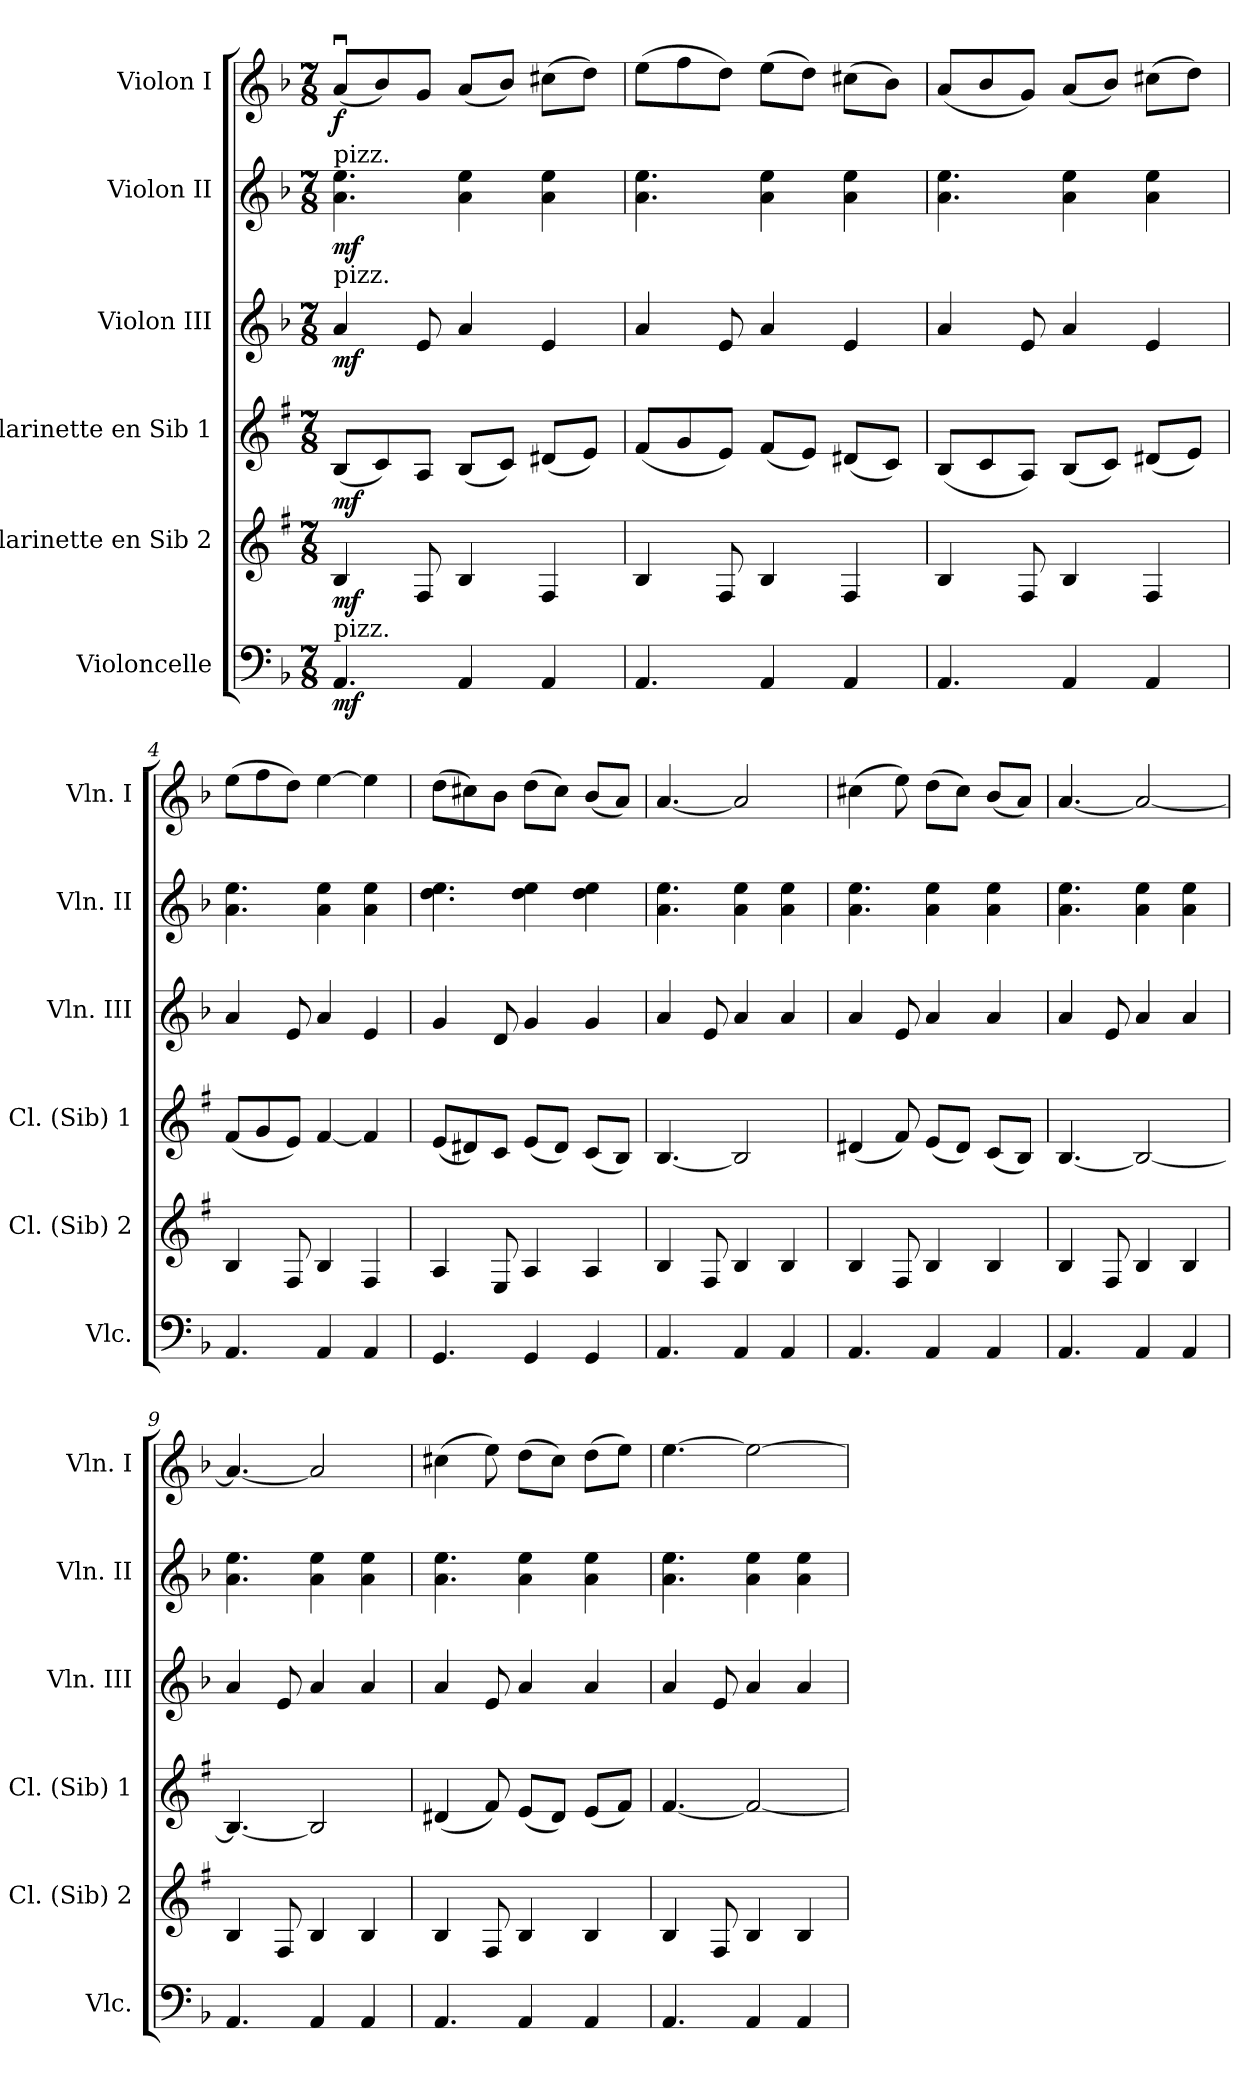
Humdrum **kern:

**kern	**dynam	**kern	**dynam	**kern	**dynam	**kern	**dynam	**kern	**dynam	**kern	**dynam
*part6	*part6	*part5	*part5	*part4	*part4	*part3	*part3	*part2	*part2	*part1	*part1
*staff6	*staff6	*staff5	*staff5	*staff4	*staff4	*staff3	*staff3	*staff2	*staff2	*staff1	*staff1
*I"Violoncelle	*	*I"Clarinette en Sib 2	*	*I"Clarinette en Sib 1	*	*I"Violon III	*	*I"Violon II	*	*I"Violon I	*
*I'Vlc.	*	*I'Cl. (Sib) 2	*	*I'Cl. (Sib) 1	*	*I'Vln. III	*	*I'Vln. II	*	*I'Vln. I	*
*clefF4	*	*clefG2	*	*clefG2	*	*clefG2	*	*clefG2	*	*clefG2	*
*	*	*ITrd1c2	*	*ITrd1c2	*	*	*	*	*	*	*
*k[b-]	*	*k[b-]	*	*k[b-]	*	*k[b-]	*	*k[b-]	*	*k[b-]	*
*F:	*	*F:	*	*F:	*	*F:	*	*F:	*	*F:	*
*M7/8	*	*M7/8	*	*M7/8	*	*M7/8	*	*M7/8	*	*M7/8	*
=1	=1	=1	=1	=1	=1	=1	=1	=1	=1	=1	=1
!	!	!	!	!	!	!	!	!LO:TX:a:t=pizz.	!	!	!
!	!	!	!	!	!	!LO:TX:a:t=pizz.	!	!	!	!	!
!LO:TX:a:t=pizz.	!	!	!	!	!	!	!	!	!	!	!
!	!LO:DY:b	!	!LO:DY:b	!	!LO:DY:b	!	!LO:DY:b	!	!LO:DY:b	!	!LO:DY:b
4.AA/	mf	4A/	mf	(<8A/L	mf	4a/	mf	4.a\ 4.ee\	mf	(<8au>/L	f
.	.	.	.	8B-/)	.	.	.	.	.	8b-/)	.
.	.	8E/	.	8G/J	.	8e/	.	.	.	8g/J	.
4AA/	.	4A/	.	(<8A/L	.	4a/	.	4a\ 4ee\	.	(<8a/L	.
.	.	.	.	8B-/J)	.	.	.	.	.	8b-/J)	.
4AA/	.	4E/	.	(<8c#X/L	.	4e/	.	4a\ 4ee\	.	(>8cc#X\L	.
.	.	.	.	8d/J)	.	.	.	.	.	8dd\J)	.
=2	=2	=2	=2	=2	=2	=2	=2	=2	=2	=2	=2
4.AA/	.	4A/	.	(<8e/L	.	4a/	.	4.a\ 4.ee\	.	(>8ee\L	.
.	.	.	.	8f/	.	.	.	.	.	8ff\	.
.	.	8E/	.	8d/J)	.	8e/	.	.	.	8dd\J)	.
4AA/	.	4A/	.	(<8e/L	.	4a/	.	4a\ 4ee\	.	(>8ee\L	.
.	.	.	.	8d/J)	.	.	.	.	.	8dd\J)	.
4AA/	.	4E/	.	(<8c#X/L	.	4e/	.	4a\ 4ee\	.	(>8cc#X\L	.
.	.	.	.	8B-/J)	.	.	.	.	.	8b-\J)	.
=3	=3	=3	=3	=3	=3	=3	=3	=3	=3	=3	=3
4.AA/	.	4A/	.	(<8A/L	.	4a/	.	4.a\ 4.ee\	.	(<8a/L	.
.	.	.	.	8B-/	.	.	.	.	.	8b-/	.
.	.	8E/	.	8G/J)	.	8e/	.	.	.	8g/J)	.
4AA/	.	4A/	.	(<8A/L	.	4a/	.	4a\ 4ee\	.	(<8a/L	.
.	.	.	.	8B-/J)	.	.	.	.	.	8b-/J)	.
4AA/	.	4E/	.	(<8c#X/L	.	4e/	.	4a\ 4ee\	.	(>8cc#X\L	.
.	.	.	.	8d/J)	.	.	.	.	.	8dd\J)	.
=4	=4	=4	=4	=4	=4	=4	=4	=4	=4	=4	=4
4.AA/	.	4A/	.	(<8e/L	.	4a/	.	4.a\ 4.ee\	.	(>8ee\L	.
.	.	.	.	8f/	.	.	.	.	.	8ff\	.
.	.	8E/	.	8d/J)	.	8e/	.	.	.	8dd\J)	.
4AA/	.	4A/	.	[4e/	.	4a/	.	4a\ 4ee\	.	[4ee\	.
4AA/	.	4E/	.	4e/]	.	4e/	.	4a\ 4ee\	.	4ee\]	.
!!LO:LB:g=z
=5	=5	=5	=5	=5	=5	=5	=5	=5	=5	=5	=5
4.GG/	.	4G/	.	(<8d/L	.	4g/	.	4.dd\ 4.ee\	.	(>8dd\L	.
.	.	.	.	8c#X/)	.	.	.	.	.	8cc#X\)	.
.	.	8D/	.	8B-/J	.	8d/	.	.	.	8b-\J	.
4GG/	.	4G/	.	(<8d/L	.	4g/	.	4dd\ 4ee\	.	(>8dd\L	.
.	.	.	.	8c#/J)	.	.	.	.	.	8cc#\J)	.
4GG/	.	4G/	.	(<8B-/L	.	4g/	.	4dd\ 4ee\	.	(<8b-/L	.
.	.	.	.	8A/J)	.	.	.	.	.	8a/J)	.
=6	=6	=6	=6	=6	=6	=6	=6	=6	=6	=6	=6
4.AA/	.	4A/	.	[4.A/	.	4a/	.	4.a\ 4.ee\	.	[4.a/	.
.	.	8E/	.	.	.	8e/	.	.	.	.	.
4AA/	.	4A/	.	2A/]	.	4a/	.	4a\ 4ee\	.	2a/]	.
4AA/	.	4A/	.	.	.	4a/	.	4a\ 4ee\	.	.	.
=7	=7	=7	=7	=7	=7	=7	=7	=7	=7	=7	=7
4.AA/	.	4A/	.	(<4c#X/	.	4a/	.	4.a\ 4.ee\	.	(>4cc#X\	.
.	.	8E/	.	8e/)	.	8e/	.	.	.	8ee\)	.
4AA/	.	4A/	.	(<8d/L	.	4a/	.	4a\ 4ee\	.	(>8dd\L	.
.	.	.	.	8c#/J)	.	.	.	.	.	8cc#\J)	.
4AA/	.	4A/	.	(<8B-/L	.	4a/	.	4a\ 4ee\	.	(<8b-/L	.
.	.	.	.	8A/J)	.	.	.	.	.	8a/J)	.
=8	=8	=8	=8	=8	=8	=8	=8	=8	=8	=8	=8
4.AA/	.	4A/	.	[4.A/	.	4a/	.	4.a\ 4.ee\	.	[4.a/	.
.	.	8E/	.	.	.	8e/	.	.	.	.	.
4AA/	.	4A/	.	2A/_	.	4a/	.	4a\ 4ee\	.	2a/_	.
4AA/	.	4A/	.	.	.	4a/	.	4a\ 4ee\	.	.	.
!!LO:PB:g=z
=9	=9	=9	=9	=9	=9	=9	=9	=9	=9	=9	=9
4.AA/	.	4A/	.	4.A/_	.	4a/	.	4.a\ 4.ee\	.	4.a/_	.
.	.	8E/	.	.	.	8e/	.	.	.	.	.
4AA/	.	4A/	.	2A/]	.	4a/	.	4a\ 4ee\	.	2a/]	.
4AA/	.	4A/	.	.	.	4a/	.	4a\ 4ee\	.	.	.
=10	=10	=10	=10	=10	=10	=10	=10	=10	=10	=10	=10
4.AA/	.	4A/	.	(<4c#X/	.	4a/	.	4.a\ 4.ee\	.	(>4cc#X\	.
.	.	8E/	.	8e/)	.	8e/	.	.	.	8ee\)	.
4AA/	.	4A/	.	(<8d/L	.	4a/	.	4a\ 4ee\	.	(>8dd\L	.
.	.	.	.	8c#/J)	.	.	.	.	.	8cc#\J)	.
4AA/	.	4A/	.	(<8d/L	.	4a/	.	4a\ 4ee\	.	(>8dd\L	.
.	.	.	.	8e/J)	.	.	.	.	.	8ee\J)	.
=11	=11	=11	=11	=11	=11	=11	=11	=11	=11	=11	=11
4.AA/	.	4A/	.	[4.e/	.	4a/	.	4.a\ 4.ee\	.	[4.ee\	.
.	.	8E/	.	.	.	8e/	.	.	.	.	.
4AA/	.	4A/	.	2e/_	.	4a/	.	4a\ 4ee\	.	2ee\_	.
4AA/	.	4A/	.	.	.	4a/	.	4a\ 4ee\	.	.	.
=	=	=	=	=	=	=	=	=	=	=	=
*-	*-	*-	*-	*-	*-	*-	*-	*-	*-	*-	*-
